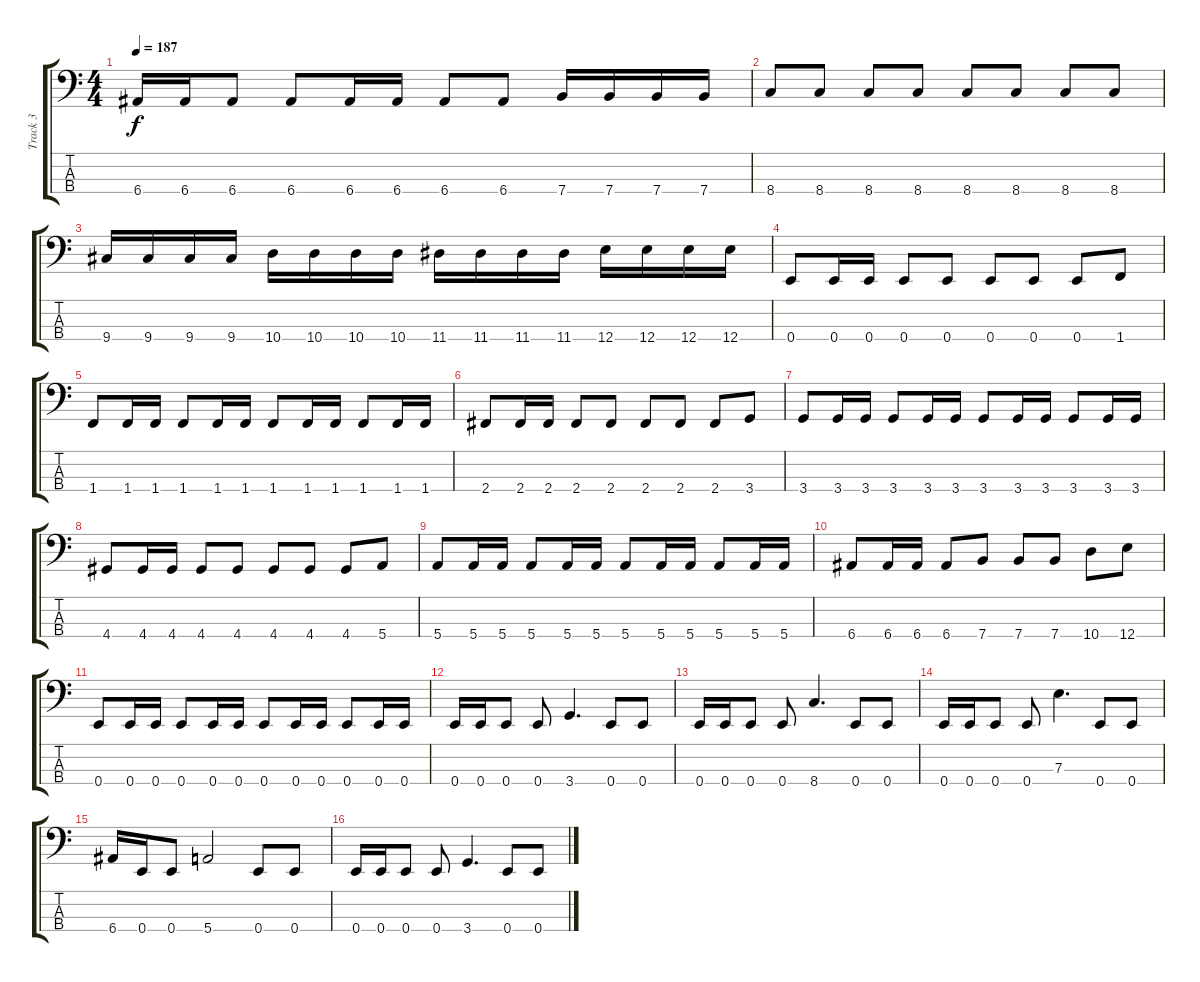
\track ("Track 3" "Track 3") {instrument electricbassfinger}
\staff {score tabs}
\tuning (G2 D2 A1 E1) {hide}
\ts (4 4)
\tempo 187
\clef f4
\ks c
6.4.16{dy f} 6.4.16 6.4.8 6.4.8 6.4.16 6.4.16 6.4.8 6.4.8 7.4.16 7.4.16 7.4.16 7.4.16 |
8.4.8 8.4.8 8.4.8 8.4.8 8.4.8 8.4.8 8.4.8 8.4.8 |
9.4.16 9.4.16 9.4.16 9.4.16 10.4.16 10.4.16 10.4.16 10.4.16 11.4.16 11.4.16 11.4.16 11.4.16 12.4.16 12.4.16 12.4.16 12.4.16 |
0.4.8 0.4.16 0.4.16 0.4.8 0.4.8 0.4.8 0.4.8 0.4.8 1.4.8 |
1.4.8 1.4.16 1.4.16 1.4.8 1.4.16 1.4.16 1.4.8 1.4.16 1.4.16 1.4.8 1.4.16 1.4.16 |
2.4.8 2.4.16 2.4.16 2.4.8 2.4.8 2.4.8 2.4.8 2.4.8 3.4.8 |
3.4.8 3.4.16 3.4.16 3.4.8 3.4.16 3.4.16 3.4.8 3.4.16 3.4.16 3.4.8 3.4.16 3.4.16 |
4.4.8 4.4.16 4.4.16 4.4.8 4.4.8 4.4.8 4.4.8 4.4.8 5.4.8 |
5.4.8 5.4.16 5.4.16 5.4.8 5.4.16 5.4.16 5.4.8 5.4.16 5.4.16 5.4.8 5.4.16 5.4.16 |
6.4.8 6.4.16 6.4.16 6.4.8 7.4.8 7.4.8 7.4.8 10.4.8 12.4.8 |
0.4.8 0.4.16 0.4.16 0.4.8 0.4.16 0.4.16 0.4.8 0.4.16 0.4.16 0.4.8 0.4.16 0.4.16 |
0.4.16 0.4.16 0.4.8 0.4.8 3.4.4{d} 0.4.8 0.4.8 |
0.4.16 0.4.16 0.4.8 0.4.8 8.4.4{d} 0.4.8 0.4.8 |
0.4.16 0.4.16 0.4.8 0.4.8 7.3.4{d} 0.4.8 0.4.8 |
6.4.16 0.4.16 0.4.8 5.4.2 0.4.8 0.4.8 |
0.4.16 0.4.16 0.4.8 0.4.8 3.4.4{d} 0.4.8 0.4.8
